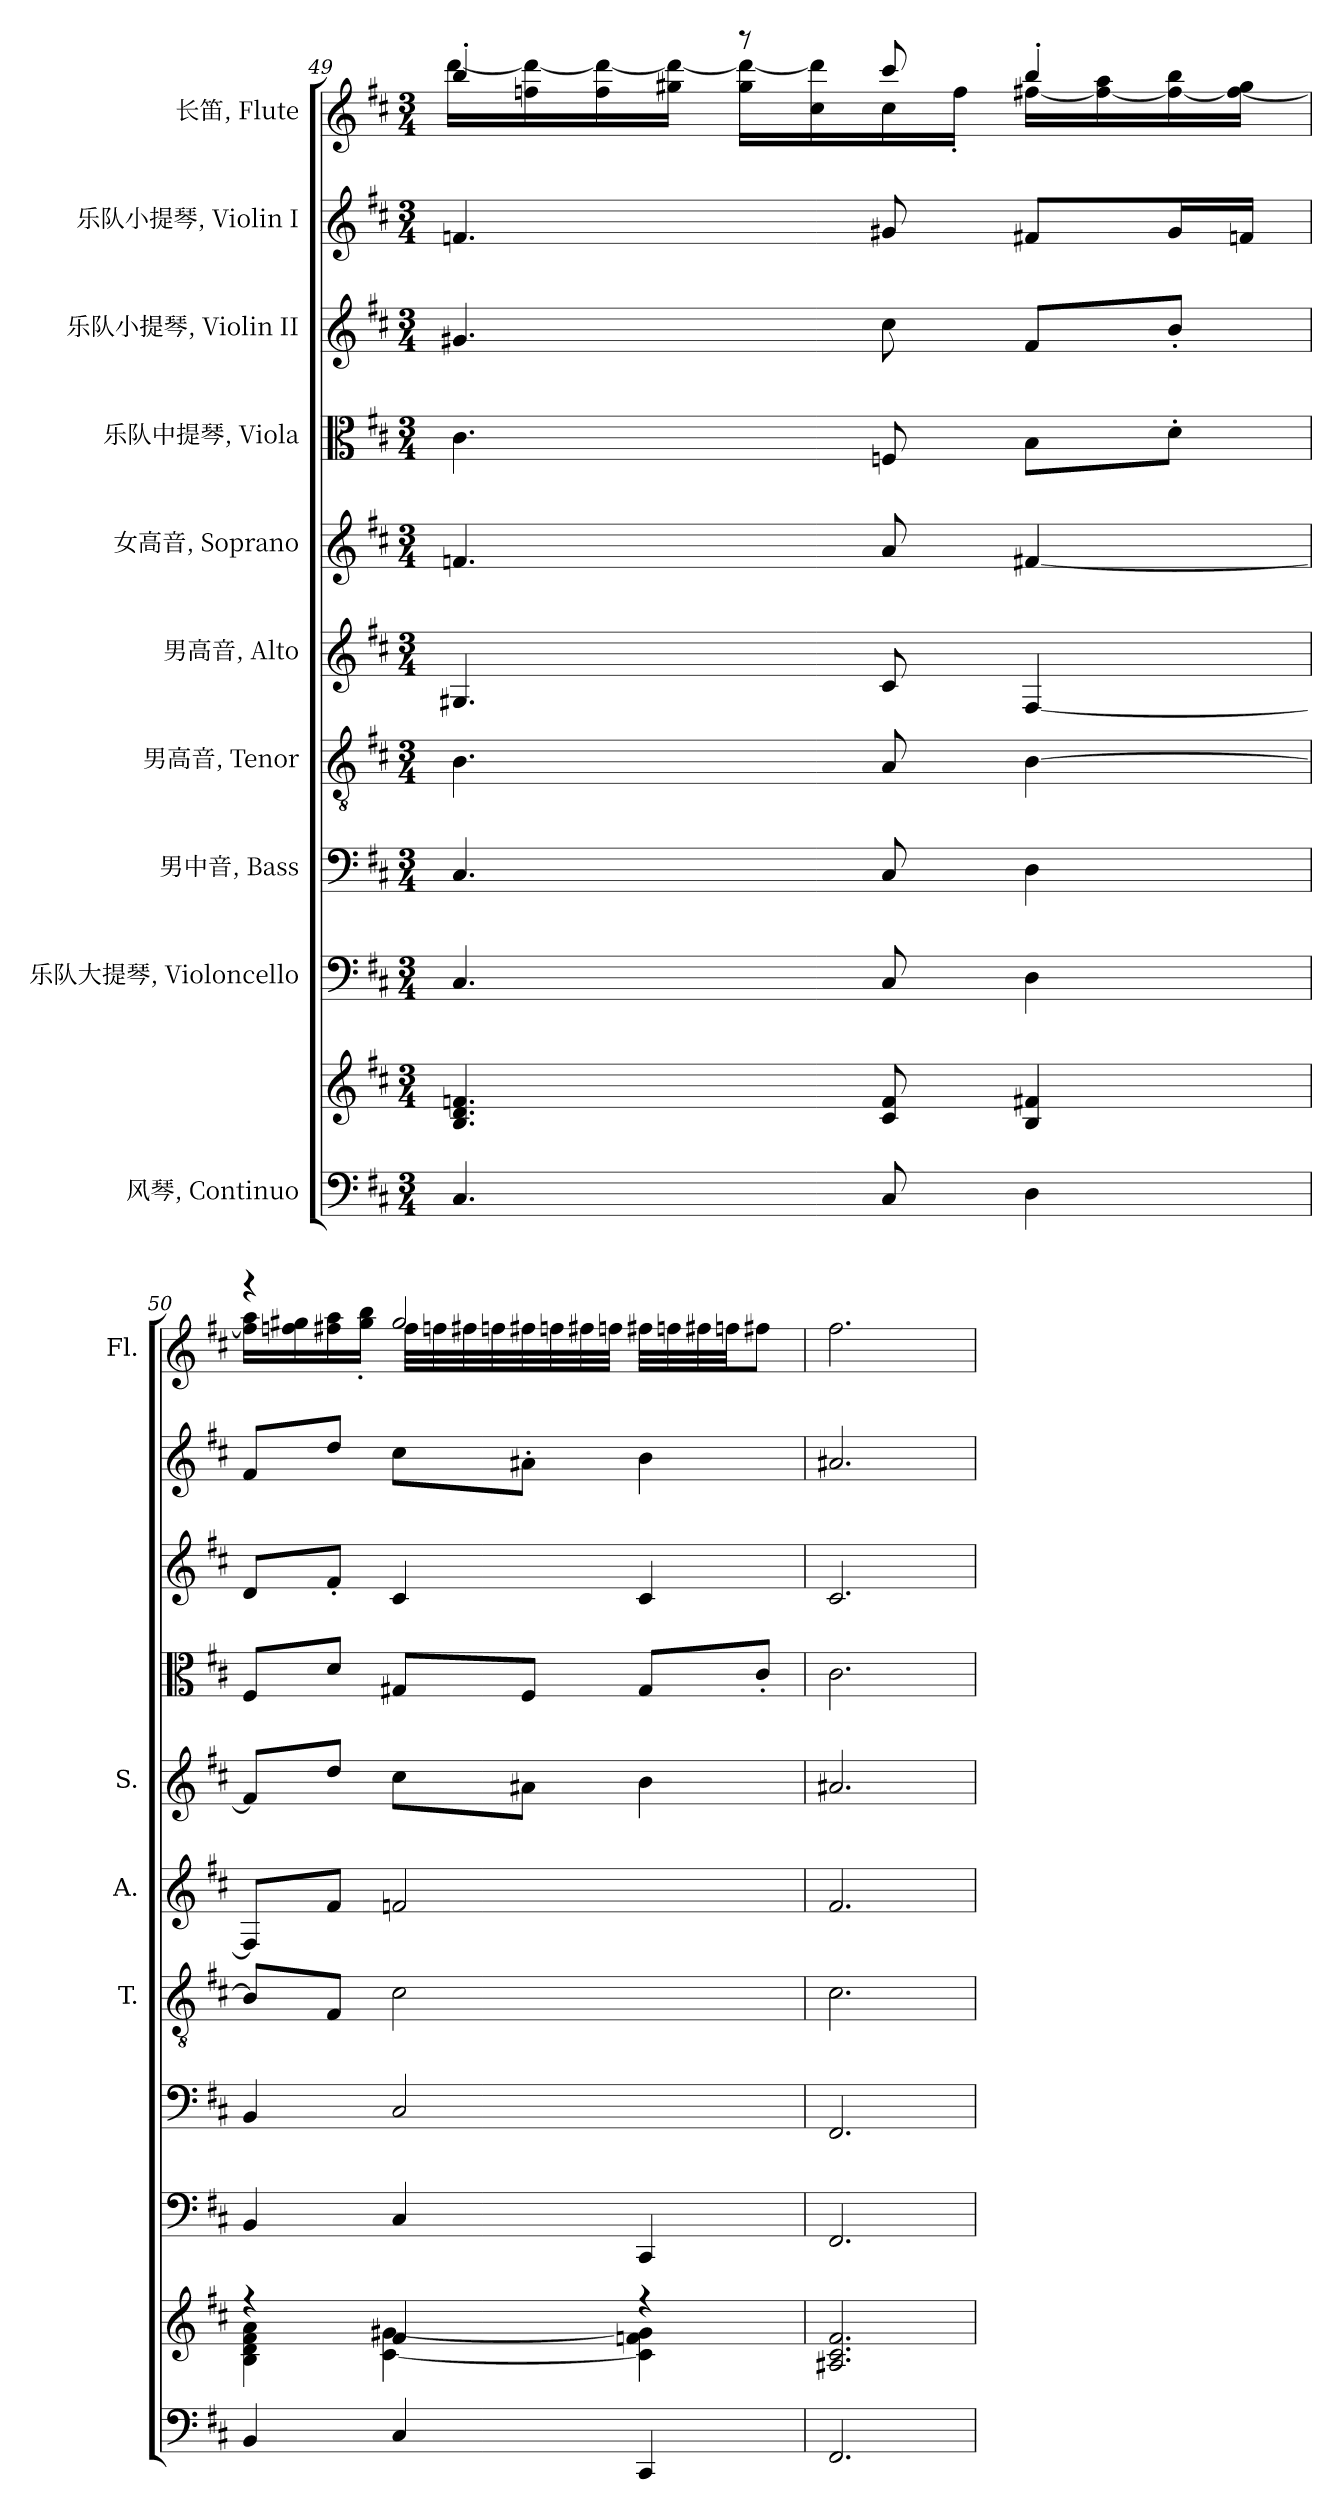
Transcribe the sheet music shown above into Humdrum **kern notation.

**kern	**kern	**kern	**kern	**kern	**kern	**kern	**kern	**kern	**kern	**kern
*part10	*part10	*part9	*part8	*part7	*part6	*part5	*part4	*part3	*part2	*part1
*staff11	*staff10	*staff9	*staff8	*staff7	*staff6	*staff5	*staff4	*staff3	*staff2	*staff1
*I"风琴, Continuo	*	*I"乐队大提琴, Violoncello	*I"男中音, Bass	*I"男高音, Tenor	*I"男高音, Alto	*I"女高音, Soprano	*I"乐队中提琴, Viola	*I"乐队小提琴, Violin II	*I"乐队小提琴, Violin I	*I"长笛, Flute
*	*	*	*	*I'T.	*I'A.	*I'S.	*	*	*	*I'Fl.
*clefF4	*clefG2	*clefF4	*clefF4	*clefGv2	*clefG2	*clefG2	*clefC3	*clefG2	*clefG2	*clefG2
*k[f#c#]	*k[f#c#]	*k[f#c#]	*k[f#c#]	*k[f#c#]	*k[f#c#]	*k[f#c#]	*k[f#c#]	*k[f#c#]	*k[f#c#]	*k[f#c#]
*M3/4	*M3/4	*M3/4	*M3/4	*M3/4	*M3/4	*M3/4	*M3/4	*M3/4	*M3/4	*M3/4
=49	=49	=49	=49	=49	=49	=49	=49	=49	=49	=49
*	*	*	*	*	*	*	*	*	*	*^
4.C#/	4.B/ 4.d/ 4.fn/	4.C#/	4.C#/	4.B\	4.G#X/	4.fn/	4.c#\	4.g#X/	4.fn/	4bb'/	[16ddd\LL
.	.	.	.	.	.	.	.	.	.	.	16ffn\ 16ddd\_
.	.	.	.	.	.	.	.	.	.	.	16ff\ 16ddd\_
.	.	.	.	.	.	.	.	.	.	.	16gg#X\ 16ddd\_JJ
.	.	.	.	.	.	.	.	.	.	8r	16gg#\ 16ddd\_LL
.	.	.	.	.	.	.	.	.	.	.	16cc#\ 16ddd\]
8C#/	8c#/ 8f/	8C#/	8C#/	8A/	8c#/	8a/	8Fn/	8cc#\	8g#X/	8ccc#/	16cc#\
.	.	.	.	.	.	.	.	.	.	.	16ff'\JJ
4D\	4B/ 4f#X/	4D\	4D\	[4B\	[4F#/	[4f#X/	8B\L	8f#/L	8f#X/L	4bb'/	[16ff#X\LL
.	.	.	.	.	.	.	.	.	.	.	16ff#\_ 16aa\
.	.	.	.	.	.	.	8d'\J	8b'/J	16g#/L	.	16ff#\_ 16bb\
.	.	.	.	.	.	.	.	.	16fn/JJ	.	16ff#\_ 16gg#\JJ
!!LO:PB:g=z	!!
=50	=50	=50	=50	=50	=50	=50	=50	=50	=50	=50	=50
*	*	*	*	*	*	*	*	*	*	*MM40	*
*	*^	*	*	*	*	*	*	*	*	*	*
4BB/	4r	4B\ 4d\ 4f#\ 4a\	4BB/	4BB/	8B/L]	8F#/L]	8f#/L]	8F#/L	8d/L	8f#/L	4r	16ff#\] 16aa\LL
.	.	.	.	.	.	.	.	.	.	.	.	16ffn\ 16gg#X\
.	.	.	.	.	8F#/J	8f#/J	8dd/J	8d/J	8f#'/J	8dd/J	.	16ff#X\ 16aa\
.	.	.	.	.	.	.	.	.	.	.	.	16gg#\' 16bb\'JJ
4C#/	4f#/	[4c#\ [4g#X\	4C#/	2C#/	2c#\	2fn/	8cc#\L	8G#X/L	4c#/	8cc#\L	2gg#/	32ff#\LLL
.	.	.	.	.	.	.	.	.	.	.	.	32ffn\
.	.	.	.	.	.	.	.	.	.	.	.	32ff#X\
.	.	.	.	.	.	.	.	.	.	.	.	32ffn\
.	.	.	.	.	.	.	8a#X\J	8F#/J	.	8a#X'\J	.	32ff#X\
.	.	.	.	.	.	.	.	.	.	.	.	32ffn\
.	.	.	.	.	.	.	.	.	.	.	.	32ff#X\
.	.	.	.	.	.	.	.	.	.	.	.	32ffn\JJJ
4CC#/	4r	4c#\] 4fn\ 4g#\]	4CC#/	.	.	.	4b\	8G#/L	4c#/	4b\	.	32ff#X\LLL
.	.	.	.	.	.	.	.	.	.	.	.	32ffn\
.	.	.	.	.	.	.	.	.	.	.	.	32ff#X\
.	.	.	.	.	.	.	.	.	.	.	.	32ffn\JJ
.	.	.	.	.	.	.	.	8c#'/J	.	.	.	8ff#X\J
*	*v	*v	*	*	*	*	*	*	*	*	*v	*v
=51	=51	=51	=51	=51	=51	=51	=51	=51	=51	=51
2.FF#/	2.A#X/ 2.c#/ 2.f#/	2.FF#/	2.FF#/	2.c#\	2.f#/	2.a#X/	2.c#\	2.c#/	2.a#X/	2.ff#\
=	=	=	=	=	=	=	=	=	=	=
*-	*-	*-	*-	*-	*-	*-	*-	*-	*-	*-
